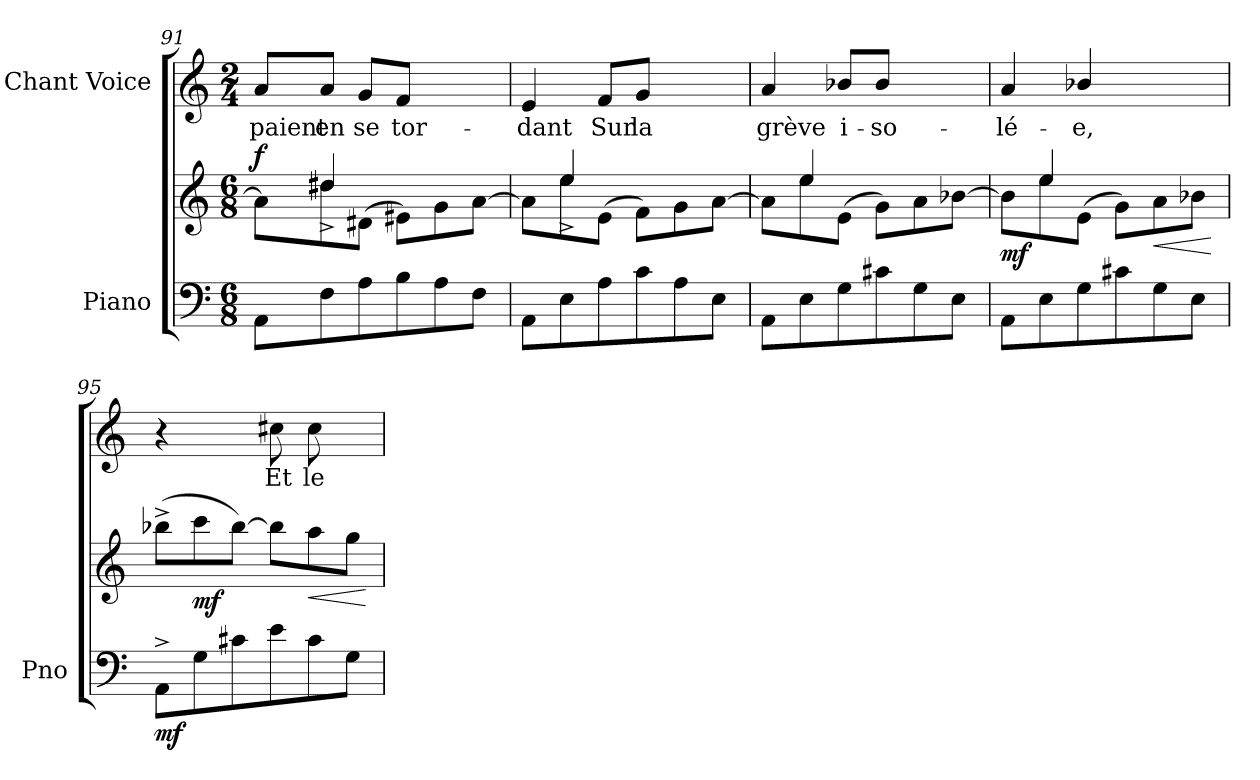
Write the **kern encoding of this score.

**kern	**kern	**dynam	**kern	**text
*part2	*part2	*part2	*part1	*part1
*staff3	*staff2	*staff2/3	*staff1	*staff1
*I"Piano	*	*	*I"Chant Voice	*
*I'Pno	*	*	*	*
*clefF4	*clefG2	*	*clefG2	*
*k[]	*k[]	*	*k[]	*
*M6/8	*M6/8	*	*M2/4	*
=91	=91	=91	=91	=91
*	*^	*	*	*
!	!	!	!LO:DY:a	!	!LO:LY:b
8AA\L	8a\L]	8ryy	f	8a/L	-paient
!	!	!	!	!	!LO:LY:b
8F\	8dd#X\	4dd#^/	.	8a/J	en
!	!	!	!	!	!LO:LY:b
8A\	(>8d#X\J	.	.	8g/L	se
!	!	!	!	!	!LO:LY:b
8B\	8e#X\L)	4.ryy	.	8f/J	tor-
8A\	8g\	.	.	4ryy	.
8F\J	[8a\J	.	.	.	.
=92	=92	=92	=92	=92	=92
!	!	!	!	!	!LO:LY:b
8AA\L	8a\L]	8ryy	.	4e/	-dant
8E\	8ee\	4ee^/	.	.	.
!	!	!	!	!	!LO:LY:b
8A\	(>8e\J	.	.	8f/L	Sur
!	!	!	!	!	!LO:LY:b
8c\	8f\L)	4.ryy	.	8g/J	la
8A\	8g\	.	.	4ryy	.
8E\J	[8a\J	.	.	.	.
!!LO:LB:g=z
=93	=93	=93	=93	=93	=93
!	!	!	!	!	!LO:LY:b
8AA\L	8a\L]	8ryy	.	4a/	grève
8E\	8ee\	4ee/	.	.	.
!	!	!	!	!	!LO:LY:b
8G\	(>8e\J	.	.	8b-X/L	i-
!	!	!	!	!	!LO:LY:b
8c#X\	8g\L)	4.ryy	.	8b-/J	-so-
8G\	8a\	.	.	4ryy	.
8E\J	[8b-X\J	.	.	.	.
=94	=94	=94	=94	=94	=94
!	!	!	!LO:DY:b	!	!LO:LY:b
8AA\L	8b-\L]	8ryy	mf	4a/	-lé-
8E\	8ee\	4ee/	.	.	.
!	!	!	!	!	!LO:LY:b
8G\	(>8e\J	.	.	4b-X/	-e,
8c#X\	8g\L)	4.ryy	.	.	.
!	!	!	!LO:HP:b	!	!
8G\	8a\	.	<	4ryy	.
8E\J	8b-X\J	.	.	.	.
*	*v	*v	*	*	*
.	.	[	.	.
=95	=95	=95	=95	=95
!	!	!LO:DY:b=2	!LO:N:vis=4	!
8AA^\L	(>8bb-X^\L	mf	4.r	.
!	!	!LO:DY:b	!	!
8G\	8ccc\	mf	.	.
8c#X\	[8bb-\J)	.	.	.
!	!	!	!	!LO:LY:b
8e\	8bb-\L]	.	8cc#X\	Et
!	!	!LO:HP:b	!	!LO:LY:b
8c#\	8aa\	<	8cc#\	le
8G\J	8gg\J	.	8ryy	.
.	.	[	.	.
=	=	=	=	=
*-	*-	*-	*-	*-
